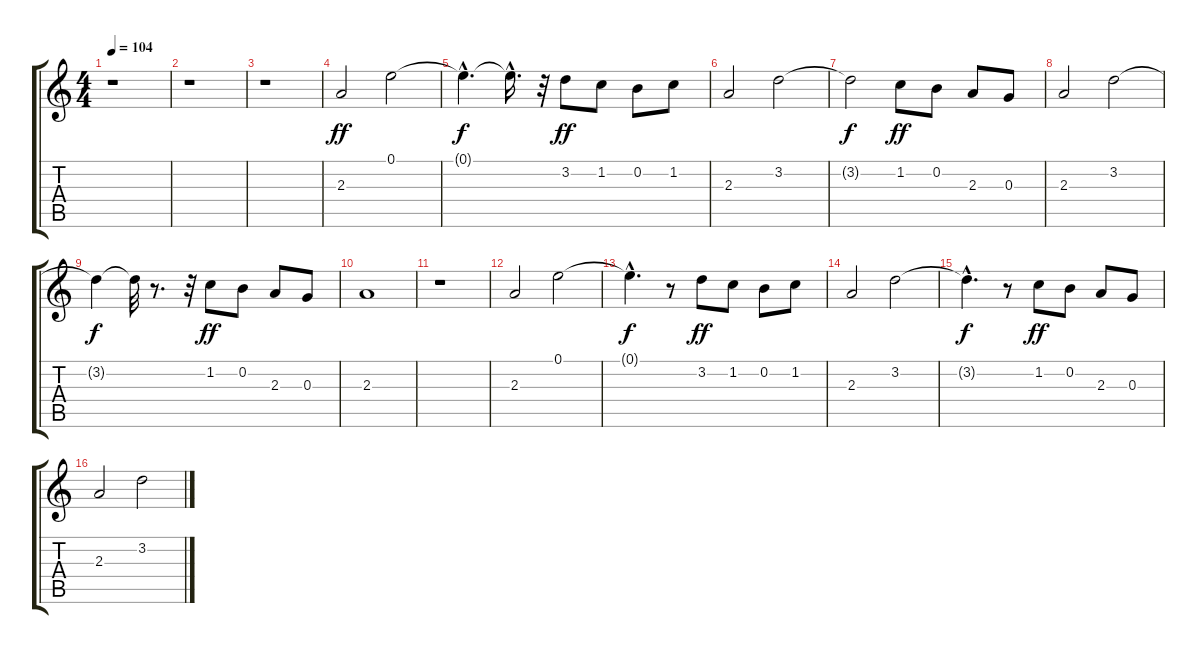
\track "" {instrument acousticguitarnylon}
\staff {score tabs}
\tuning (E4 B3 G3 D3 A2 E2) {hide}
\ts (4 4)
\tempo 104
\clef g2
\ks c
r.1{dy ff instrument acousticguitarnylon} |
r.1 |
r.1 |
2.3.2 0.1.2 |
0.1{hac t}.4{d dy f} 0.1{hac t}.16{d} r.32 3.2.8{dy ff} 1.2.8 0.2.8 1.2.8 |
2.3.2 3.2.2 |
3.2{t}.2{dy f} 1.2.8{dy ff} 0.2.8 2.3.8 0.3.8 |
2.3.2 3.2.2 |
3.2{t}.4{dy f} 3.2{t}.32 r.8{d} r.32 1.2.8{dy ff} 0.2.8 2.3.8 0.3.8 |
2.3.1 |
r.1 |
2.3.2 0.1.2 |
0.1{hac t}.4{d dy f} r.8 3.2.8{dy ff} 1.2.8 0.2.8 1.2.8 |
2.3.2 3.2.2 |
3.2{hac t}.4{d dy f} r.8 1.2.8{dy ff} 0.2.8 2.3.8 0.3.8 |
2.3.2 3.2.2
